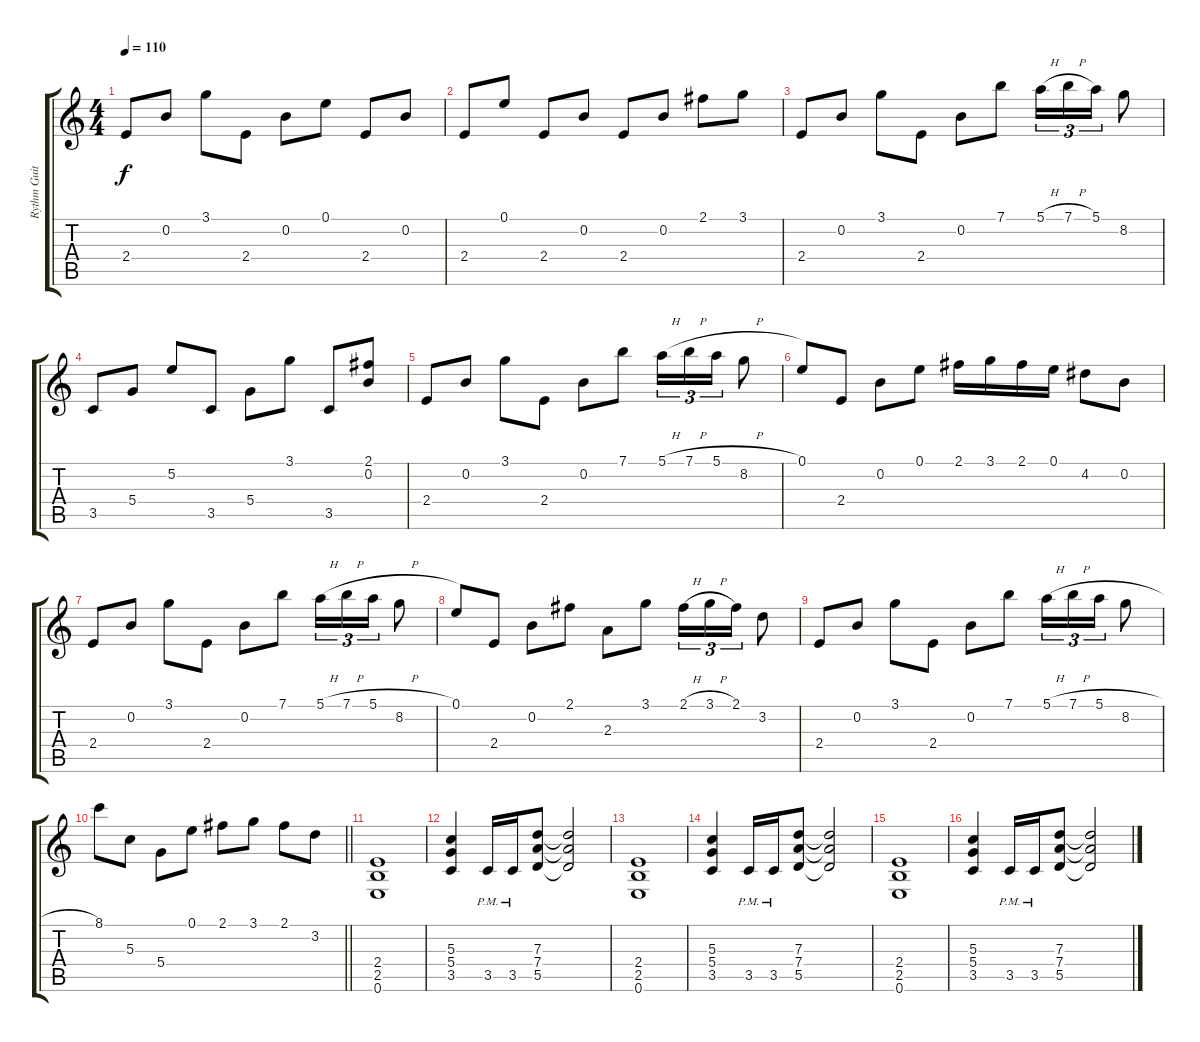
\track ("Rythm Guitar" "Rythm Guit") {instrument overdrivenguitar}
\staff {score tabs}
\tuning (E4 B3 G3 D3 A2 E2) {hide}
\ts (4 4)
\tempo 110
\clef g2
\ks c
2.4.8{dy f} 0.2.8 3.1.8 2.4.8 0.2.8 0.1.8 2.4.8 0.2.8 |
2.4.8 0.1.8 2.4.8 0.2.8 2.4.8 0.2.8 2.1.8 3.1.8 |
2.4.8{instrument electricguitarjazz} 0.2.8 3.1.8 2.4.8 0.2.8 7.1.8 5.1{h}.16{tu (3 2)} 7.1{h}.16{tu (3 2)} 5.1.16{tu (3 2)} 8.2.8 |
3.5.8 5.4.8 5.2.8 3.5.8 5.4.8 3.1.8 3.5.8 (2.1 0.2).8 |
2.4.8 0.2.8 3.1.8 2.4.8 0.2.8 7.1.8 5.1{h}.16{tu (3 2)} 7.1{h}.16{tu (3 2)} 5.1{h}.16{tu (3 2)} 8.2.8 |
0.1.8 2.4.8 0.2.8 0.1.8 2.1.16 3.1.16 2.1.16 0.1.16 4.2.8 0.2.8 |
2.4.8 0.2.8 3.1.8 2.4.8 0.2.8 7.1.8 5.1{h}.16{tu (3 2)} 7.1{h}.16{tu (3 2)} 5.1{h}.16{tu (3 2)} 8.2.8 |
0.1.8 2.4.8 0.2.8 2.1.8 2.3.8 3.1.8 2.1{h}.16{tu (3 2)} 3.1{h}.16{tu (3 2)} 2.1.16{tu (3 2)} 3.2.8 |
2.4.8 0.2.8 3.1.8 2.4.8 0.2.8 7.1.8 5.1{h}.16{tu (3 2)} 7.1{h}.16{tu (3 2)} 5.1{h}.16{tu (3 2)} 8.2.8 |
\barLineRight lightlight
8.1.8 5.3.8 5.4.8 0.1.8 2.1.8 3.1.8 2.1.8 3.2.8 |
(2.4 2.5 0.6).1{instrument overdrivenguitar} |
(5.3 5.4 3.5).4 3.5{pm}.16 3.5{pm}.16 (7.3 7.4 5.5).8 (7.3{t} 7.4{t} 5.5{t}).2 |
(2.4 2.5 0.6).1{instrument overdrivenguitar} |
(5.3 5.4 3.5).4 3.5{pm}.16 3.5{pm}.16 (7.3 7.4 5.5).8 (7.3{t} 7.4{t} 5.5{t}).2 |
(2.4 2.5 0.6).1{instrument overdrivenguitar} |
(5.3 5.4 3.5).4 3.5{pm}.16 3.5{pm}.16 (7.3 7.4 5.5).8 (7.3{t} 7.4{t} 5.5{t}).2
